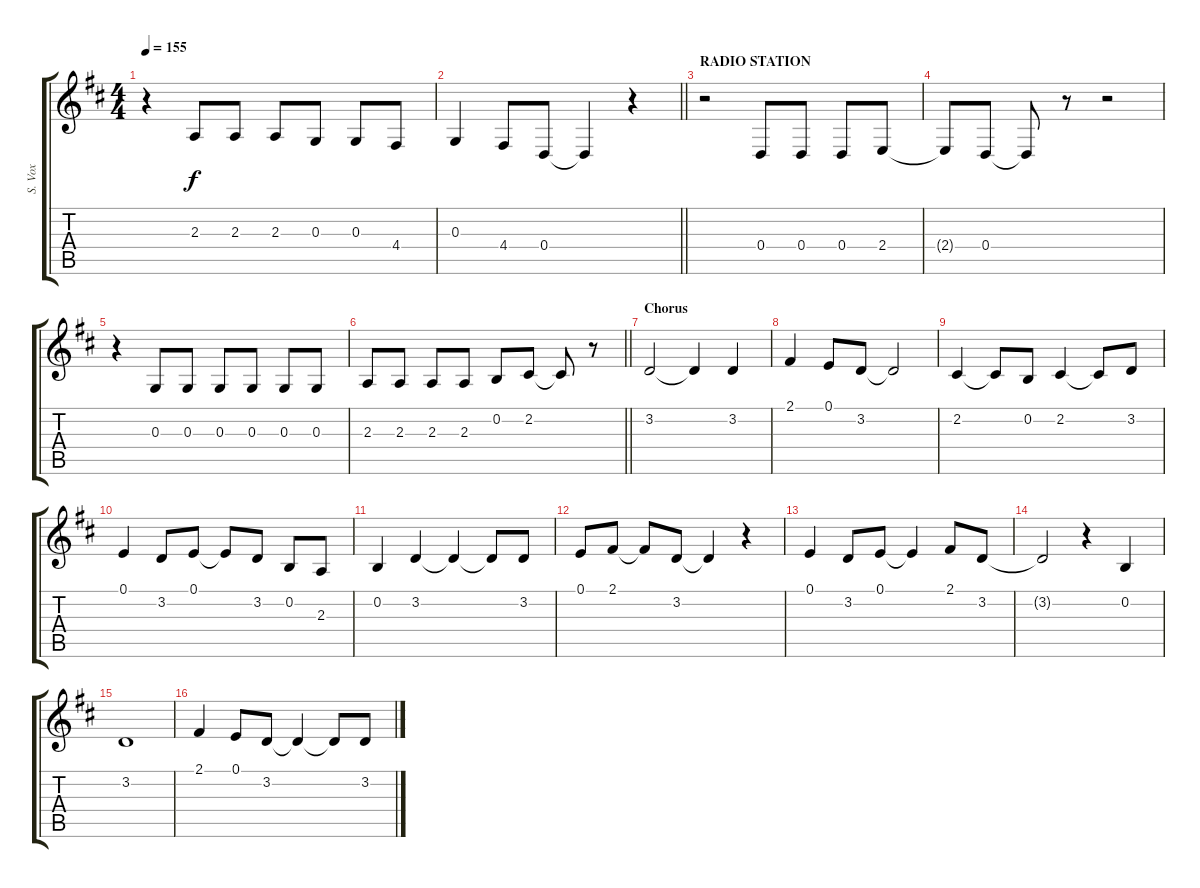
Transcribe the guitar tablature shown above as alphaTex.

\track ("S. Vox" "S. Vox") {instrument tenorsax}
\staff {score tabs}
\tuning (E4 B3 G3 D3 A2 E2) {hide}
\ts (4 4)
\tempo 155
\clef g2
\ks d
r.4{dy f} 2.3.8 2.3.8 2.3.8 0.3.8 0.3.8 4.4.8 |
\barLineRight lightlight
0.3.4 4.4.8 0.4.8 0.4{t}.4 r.4 |
\section ("" "RADIO STATION")
r.2 0.4.8 0.4.8 0.4.8 2.4.8 |
2.4{t}.8 0.4.8 0.4{t}.8 r.8 r.2 |
r.4 0.3.8 0.3.8 0.3.8 0.3.8 0.3.8 0.3.8 |
\barLineRight lightlight
2.3.8 2.3.8 2.3.8 2.3.8 0.2.8 2.2.8 2.2{t}.8 r.8 |
\section ("" "Chorus")
3.2.2 3.2{t}.4 3.2.4 |
2.1.4 0.1.8 3.2.8 3.2{t}.2 |
2.2.4 2.2{t}.8 0.2.8 2.2.4 2.2{t}.8 3.2.8 |
0.1.4 3.2.8 0.1.8 0.1{t}.8 3.2.8 0.2.8 2.3.8 |
0.2.4 3.2.4 3.2{t}.4 3.2{t}.8 3.2.8 |
0.1.8 2.1.8 2.1{t}.8 3.2.8 3.2{t}.4 r.4 |
0.1.4 3.2.8 0.1.8 0.1{t}.4 2.1.8 3.2.8 |
3.2{t}.2 r.4 0.2.4 |
3.2.1 |
2.1.4 0.1.8 3.2.8 3.2{t}.4 3.2{t}.8 3.2.8
